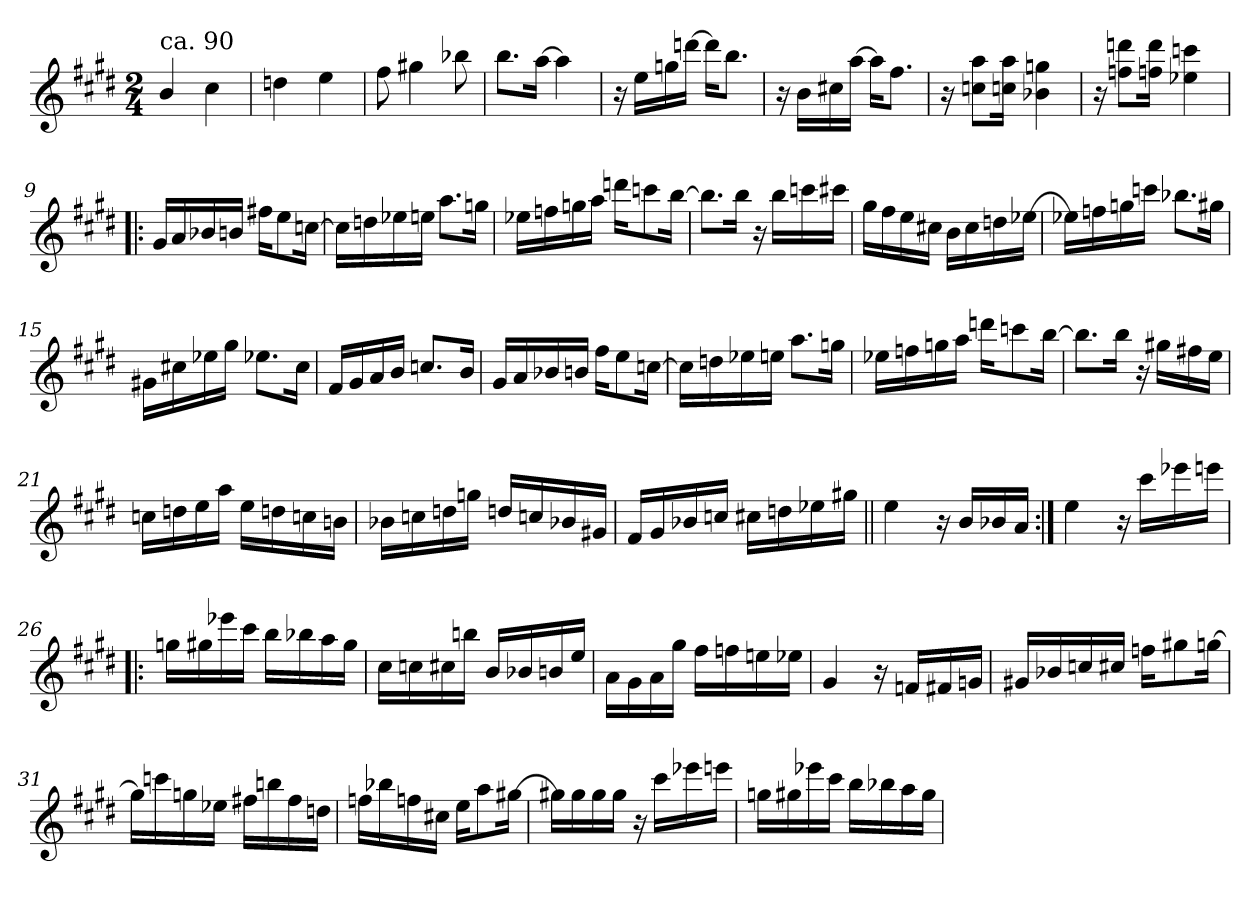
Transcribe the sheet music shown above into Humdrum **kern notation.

**kern
*part1
*staff1
*clefG2
*k[f#c#g#d#]
*E:
*M2/4
=1
!LO:TX:a:t=ca. 90
4b/
4cc#\
=2
4ddn\
4ee\
=3
8ff#\
4gg#X\
8bb-X\
=4
8.bb\L
[16aa\Jk
4aa\]
!!LO:LB:g=z
=5
16r
16ee\LL
16ggn\
[16dddn\JJ
16ddd\KL]
8.bb\J
=6
16r
16b\LL
16cc#X\
[16aa\JJ
16aa\KL]
8.ff#\J
=7
16r
8ccn\ 8aa\L
16ccn\ 16aa\Jk
4b-X\ 4ggn\
=8
16r
8ffn\ 8dddn\L
16ffn\ 16ddd\Jk
4ee-X\ 4cccn\
!!LO:LB:g=z
=9!|:
16g#/LL
16a/
16b-X/
16bn/JJ
16ff#X\KL
8ee\
[16ccn\Jk
=10
16ccn\LL]
16ddn\
16ee-X\
16een\JJ
8.aa\L
16ggn\Jk
=11
16ee-X\LL
16ffn\
16ggn\
16aa\JJ
16dddn\KL
8cccn\
[16bb\Jk
=12
8.bb\L]
16bb\Jk
16r
16bb\LL
16cccn\
16ccc#X\JJ
!!LO:LB:g=z
=13
16gg#\LL
16ff#\
16ee\
16cc#X\JJ
16b\LL
16cc#\
16ddn\
[16ee-X\JJ
=14
16ee-X\LL]
16ffn\
16ggn\
16cccn\JJ
8.bb-X\L
16gg#X\Jk
=15
16g#X\LL
16cc#X\
16ee-X\
16gg#\JJ
8.ee-X\L
16cc#\Jk
=16
16f#/LL
16g#/
16a/
16b/JJ
8.ccn/L
16b/Jk
!!LO:LB:g=z
=17
16g#/LL
16a/
16b-X/
16bn/JJ
16ff#\KL
8ee\
[16ccn\Jk
=18
16ccn\LL]
16ddn\
16ee-X\
16een\JJ
8.aa\L
16ggn\Jk
=19
16ee-X\LL
16ffn\
16ggn\
16aa\JJ
16dddn\KL
8cccn\
[16bb\Jk
=20
8.bb\L]
16bb\Jk
16r
16gg#X\LL
16ff#X\
16ee\JJ
!!LO:LB:g=z
=21
16ccn\LL
16ddn\
16ee\
16aa\JJ
16ee\LL
16ddn\
16ccn\
16bn\JJ
=22
16b-X\LL
16ccn\
16ddn\
16ggn\JJ
16ddn/LL
16ccn/
16b-X/
16g#X/JJ
=23
16f#/LL
16g#/
16b-X/
16ccn/JJ
16cc#X\LL
16ddn\
16ee-X\
16gg#X\JJ
=24||
4ee\
16r
16b/LL
16b-X/
16a/JJ
!!LO:LB:g=z
=25:|!
4ee\
16r
16ccc#\LL
16eee-X\
16eeen\JJ
=26!|:
16ggn\LL
16gg#X\
16eee-X\
16ccc#\JJ
16bb\LL
16bb-X\
16aa\
16gg#\JJ
=27
16cc#\LL
16ccn\
16cc#X\
16bbn\JJ
16b/LL
16b-X/
16bn/
16ee/JJ
=28
16a\LL
16g#\
16a\
16gg#\JJ
16ff#\LL
16ffn\
16een\
16ee-X\JJ
!!LO:LB:g=z
=29
4g#/
16r
16fn/LL
16f#X/
16gn/JJ
=30
16g#X/LL
16b-X/
16ccn/
16cc#X/JJ
16ffn\KL
8gg#X\
[16ggn\Jk
=31
16ggn\LL]
16cccn\
16ggn\
16ee-X\JJ
16ff#X\LL
16bbn\
16ff#\
16ddn\JJ
=32
16ffn\LL
16bb-X\
16ffn\
16cc#X\JJ
16ee\KL
8aa\
[16gg#X\Jk
!!LO:LB:g=z
=33
16gg#X\LL]
16gg#\
16gg#\
16gg#\JJ
16r
16ccc#\LL
16eee-X\
16eeen\JJ
=34
16ggn\LL
16gg#X\
16eee-X\
16ccc#\JJ
16bb\LL
16bb-X\
16aa\
16gg#\JJ
=
*-
